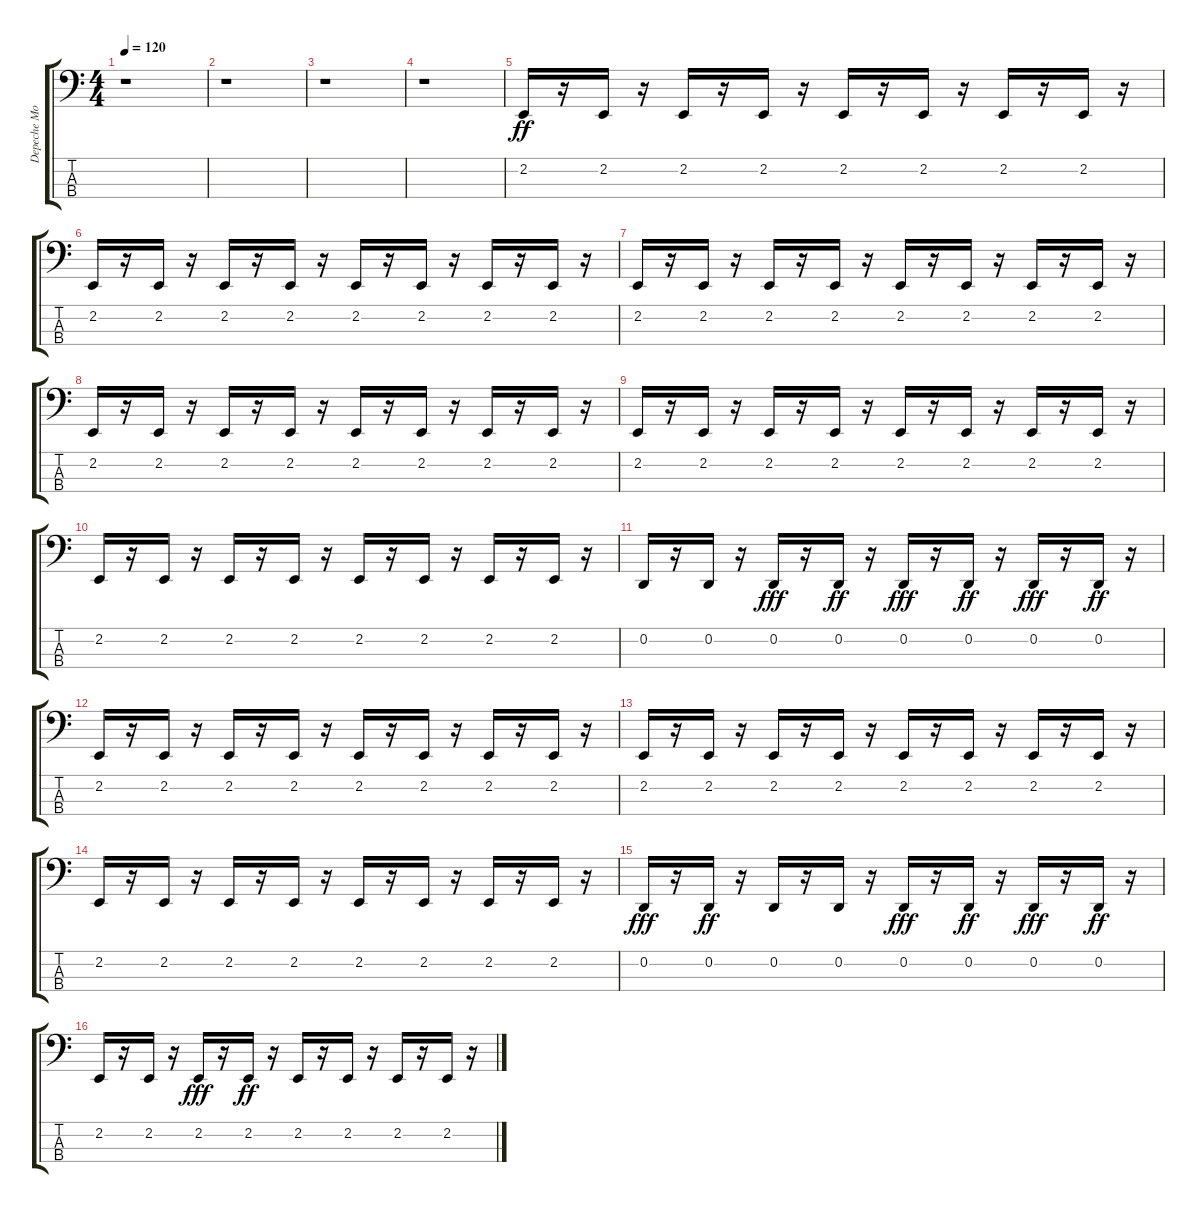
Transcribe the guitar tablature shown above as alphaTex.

\track ("Depeche Mode" "Depeche Mo") {instrument lead2sawtooth}
\staff {score tabs}
\tuning (G2 D2 A1 E1) {hide}
\ts (4 4)
\tempo 120
\clef f4
\ks c
r.1{dy ff instrument lead2sawtooth} |
r.1 |
r.1 |
r.1 |
2.2.16{volume 0} r.16 2.2.16 r.16 2.2.16{volume 0} r.16 2.2.16{volume 0} r.16 2.2.16{volume 0} r.16 2.2.16{volume 1} r.16 2.2.16{volume 1} r.16 2.2.16{volume 1} r.16 |
2.2.16{volume 1} r.16 2.2.16{volume 2} r.16 2.2.16{volume 2} r.16 2.2.16{volume 2} r.16 2.2.16{volume 3} r.16 2.2.16{volume 3} r.16 2.2.16{volume 4} r.16 2.2.16{volume 5} r.16 |
2.2.16{volume 6} r.16 2.2.16{volume 6} r.16 2.2.16{volume 6} r.16 2.2.16{volume 6} r.16 2.2.16{volume 7} r.16 2.2.16{volume 8} r.16 2.2.16{volume 8} r.16 2.2.16{volume 9} r.16 |
2.2.16{volume 9} r.16 2.2.16{volume 10} r.16 2.2.16{volume 10} r.16 2.2.16{volume 10} r.16 2.2.16{volume 11} r.16 2.2.16{volume 11} r.16 2.2.16{volume 12} r.16 2.2.16{volume 12} r.16 |
2.2.16{volume 13} r.16 2.2.16{volume 13} r.16 2.2.16{volume 13} r.16 2.2.16{volume 14} r.16 2.2.16 r.16 2.2.16{volume 14} r.16 2.2.16{volume 14} r.16 2.2.16 r.16 |
2.2.16 r.16 2.2.16 r.16 2.2.16{volume 14} r.16 2.2.16{volume 14} r.16 2.2.16 r.16 2.2.16 r.16 2.2.16 r.16 2.2.16 r.16 |
0.2.16 r.16 0.2.16 r.16 0.2.16{dy fff} r.16 0.2.16{dy ff} r.16 0.2.16{dy fff} r.16 0.2.16{dy ff} r.16 0.2.16{dy fff} r.16 0.2.16{dy ff} r.16 |
2.2.16 r.16 2.2.16 r.16 2.2.16 r.16 2.2.16 r.16 2.2.16 r.16 2.2.16 r.16 2.2.16 r.16 2.2.16 r.16 |
2.2.16 r.16 2.2.16 r.16 2.2.16 r.16 2.2.16 r.16 2.2.16 r.16 2.2.16 r.16 2.2.16 r.16 2.2.16 r.16 |
2.2.16 r.16 2.2.16 r.16 2.2.16 r.16 2.2.16 r.16 2.2.16 r.16 2.2.16 r.16 2.2.16 r.16 2.2.16 r.16 |
0.2.16{dy fff} r.16 0.2.16{dy ff} r.16 0.2.16 r.16 0.2.16 r.16 0.2.16{dy fff} r.16 0.2.16{dy ff} r.16 0.2.16{dy fff} r.16 0.2.16{dy ff} r.16 |
2.2.16 r.16 2.2.16 r.16 2.2.16{dy fff} r.16 2.2.16{dy ff} r.16 2.2.16 r.16 2.2.16 r.16 2.2.16 r.16 2.2.16 r.16
